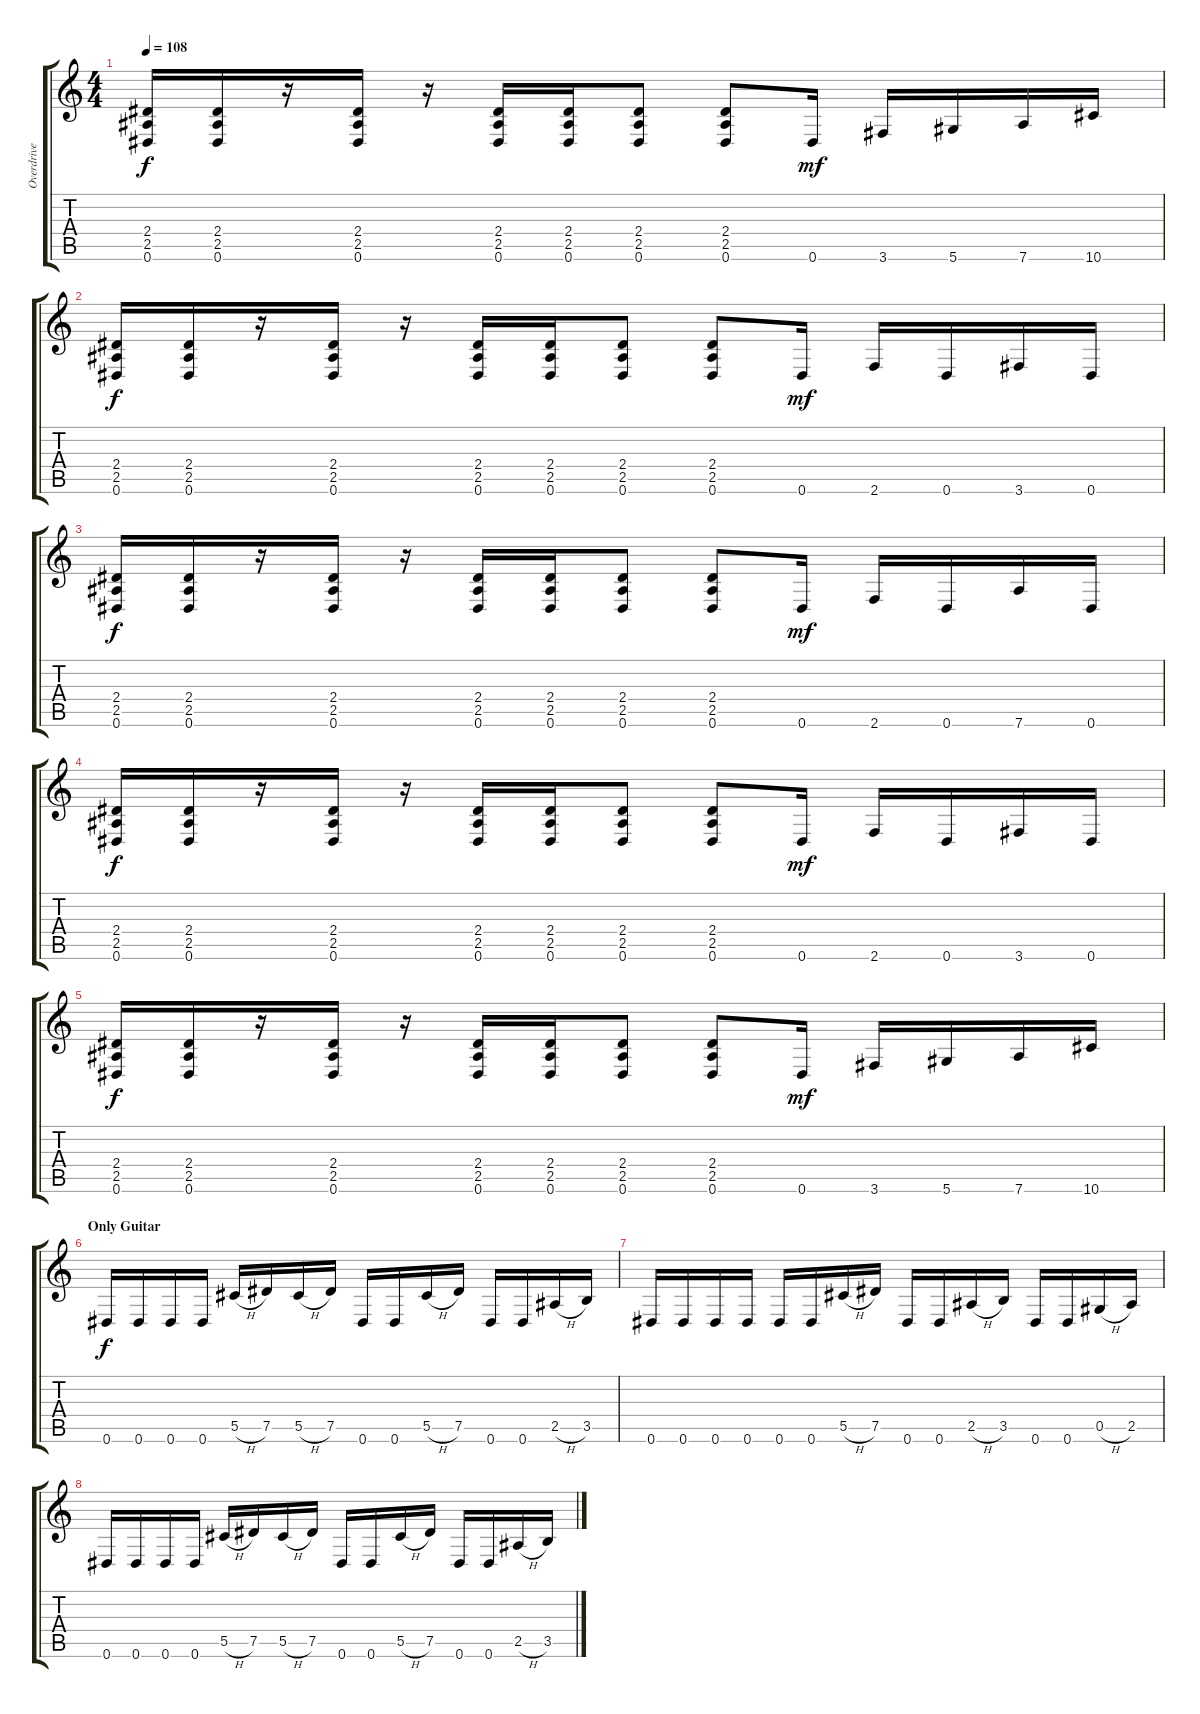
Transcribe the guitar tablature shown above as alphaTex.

\track ("Overdrive Guitar" "Overdrive ") {instrument overdrivenguitar}
\staff {score tabs}
\tuning (Eb4 Bb3 Gb3 Db3 Ab2 Eb2) {hide}
\ts (4 4)
\tempo 108
\clef g2
\ks c
(2.4 2.5 0.6).16{dy f} (2.4 2.5 0.6).16 r.16 (2.4 2.5 0.6).16 r.16 (2.4 2.5 0.6).16 (2.4 2.5 0.6).16 (2.4 2.5 0.6).8 (2.4 2.5 0.6).8 0.6.16{dy mf} 3.6.16 5.6.16 7.6.16 10.6.16 |
(2.4 2.5 0.6).16{dy f} (2.4 2.5 0.6).16 r.16 (2.4 2.5 0.6).16 r.16 (2.4 2.5 0.6).16 (2.4 2.5 0.6).16 (2.4 2.5 0.6).8 (2.4 2.5 0.6).8 0.6.16{dy mf} 2.6.16 0.6.16 3.6.16 0.6.16 |
(2.4 2.5 0.6).16{dy f} (2.4 2.5 0.6).16 r.16 (2.4 2.5 0.6).16 r.16 (2.4 2.5 0.6).16 (2.4 2.5 0.6).16 (2.4 2.5 0.6).8 (2.4 2.5 0.6).8 0.6.16{dy mf} 2.6.16 0.6.16 7.6.16 0.6.16 |
(2.4 2.5 0.6).16{dy f} (2.4 2.5 0.6).16 r.16 (2.4 2.5 0.6).16 r.16 (2.4 2.5 0.6).16 (2.4 2.5 0.6).16 (2.4 2.5 0.6).8 (2.4 2.5 0.6).8 0.6.16{dy mf} 2.6.16 0.6.16 3.6.16 0.6.16 |
(2.4 2.5 0.6).16{dy f} (2.4 2.5 0.6).16 r.16 (2.4 2.5 0.6).16 r.16 (2.4 2.5 0.6).16 (2.4 2.5 0.6).16 (2.4 2.5 0.6).8 (2.4 2.5 0.6).8 0.6.16{dy mf} 3.6.16 5.6.16 7.6.16 10.6.16 |
\section ("" "Only Guitar")
0.6.16{dy f} 0.6.16 0.6.16 0.6.16 5.5{h}.16 7.5.16 5.5{h}.16 7.5.16 0.6.16 0.6.16 5.5{h}.16 7.5.16 0.6.16 0.6.16 2.5{h}.16 3.5.16 |
0.6.16 0.6.16 0.6.16 0.6.16 0.6.16 0.6.16 5.5{h}.16 7.5.16 0.6.16 0.6.16 2.5{h}.16 3.5.16 0.6.16 0.6.16 0.5{h}.16 2.5.16 |
0.6.16 0.6.16 0.6.16 0.6.16 5.5{h}.16 7.5.16 5.5{h}.16 7.5.16 0.6.16 0.6.16 5.5{h}.16 7.5.16 0.6.16 0.6.16 2.5{h}.16 3.5.16
